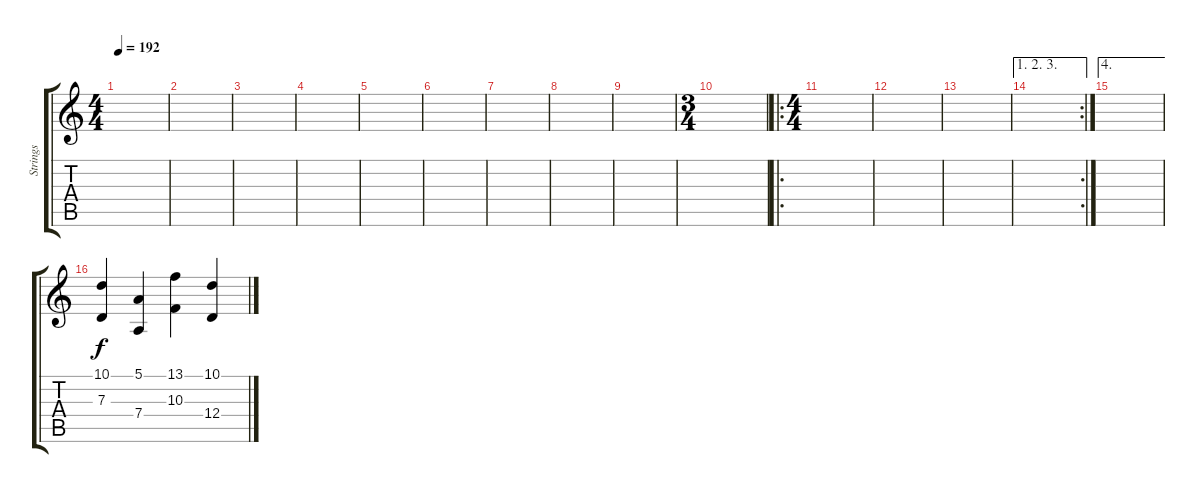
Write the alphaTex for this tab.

\track ("Strings" "Strings") {instrument stringensemble1}
\staff {score tabs}
\tuning (E4 B3 G3 D3 A2 E2) {hide}
\ts (4 4)
\tempo 192
\clef g2
\ks c
|
|
|
|
|
|
|
|
|
\ts (3 4)
|
\ro
\ts (4 4)
|
|
|
\ae (1 2 3)
\rc 2
|
\ae 4
|
(10.1 7.3).4 (5.1 7.4).4 (13.1 10.3).4 (10.1 12.4).4
